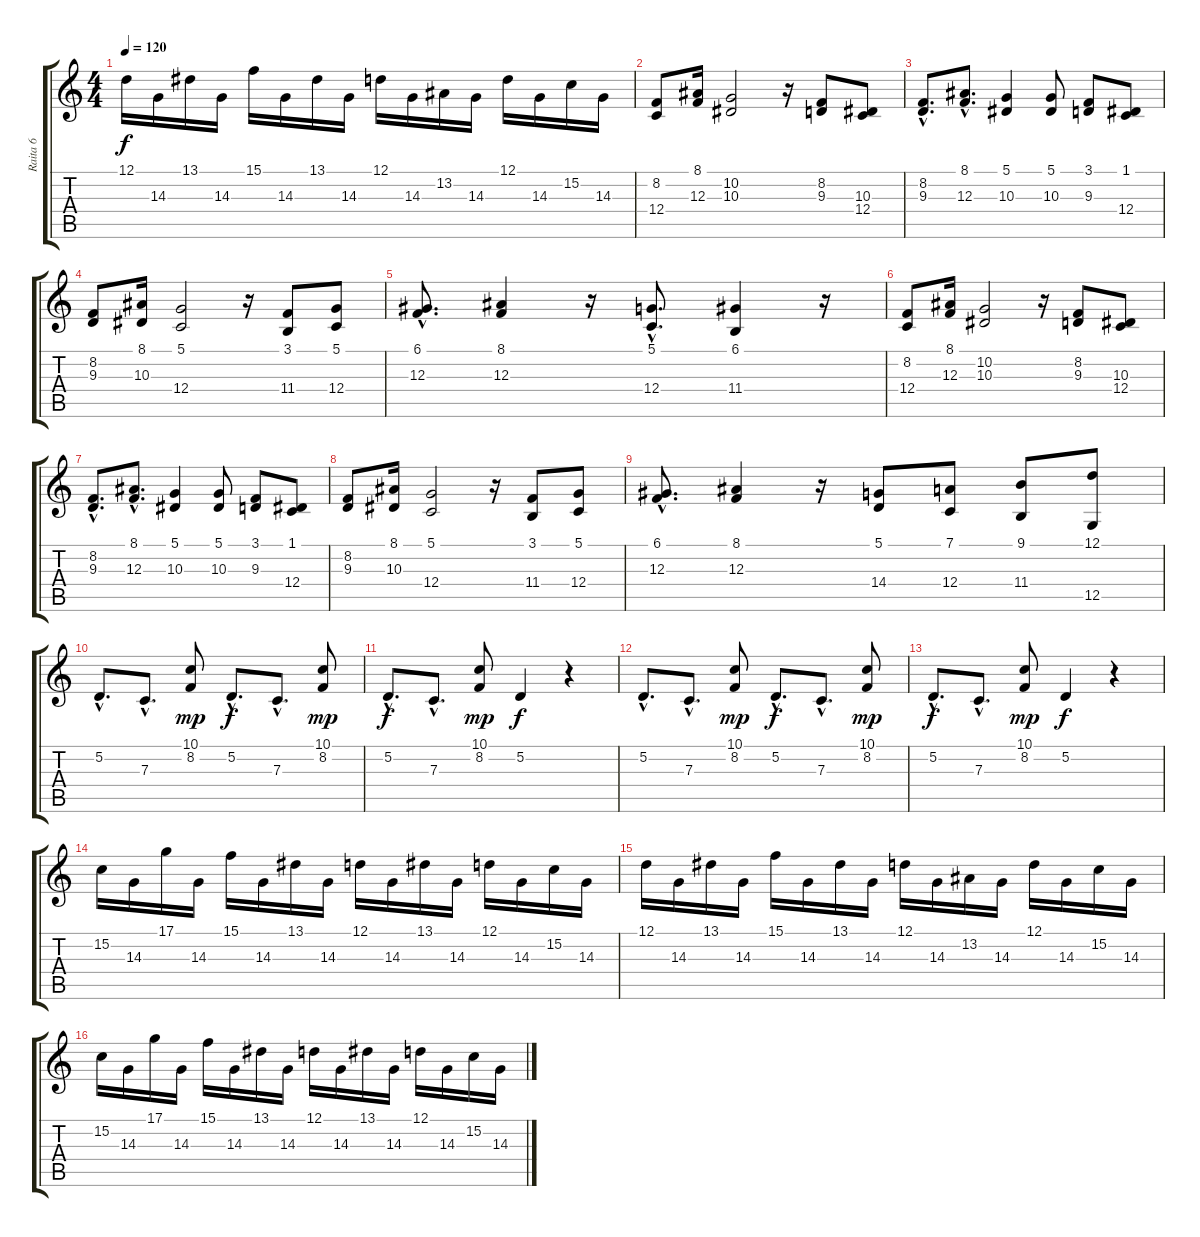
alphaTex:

\track ("Raita 6" "Raita 6") {instrument stringensemble1}
\staff {score tabs}
\tuning (D4 A3 F3 C3 G2 D2) {hide}
\ts (4 4)
\tempo 120
\clef g2
\ks c
12.1.16{dy f} 14.3.16 13.1.16 14.3.16 15.1.16 14.3.16 13.1.16 14.3.16 12.1.16 14.3.16 13.2.16 14.3.16 12.1.16 14.3.16 15.2.16 14.3.16 |
(8.2 12.4).8 (8.1 12.3).16 (10.2 10.3).2 r.16 (8.2 9.3).8 (10.3 12.4).8 |
(8.2{hac} 9.3{hac}).8{d} (8.1{hac} 12.3{hac}).8{d} (5.1 10.3).4 (5.1 10.3).8 (3.1 9.3).8 (1.1 12.4).8 |
(8.2 9.3).8 (8.1 10.3).16 (5.1 12.4).2 r.16 (3.1 11.4).8 (5.1 12.4).8 |
(6.1{hac} 12.3{hac}).8{d} (8.1 12.3).4 r.16 (5.1{hac} 12.4{hac}).8{d} (6.1 11.4).4 r.16 |
(8.2 12.4).8 (8.1 12.3).16 (10.2 10.3).2 r.16 (8.2 9.3).8 (10.3 12.4).8 |
(8.2{hac} 9.3{hac}).8{d} (8.1{hac} 12.3{hac}).8{d} (5.1 10.3).4 (5.1 10.3).8 (3.1 9.3).8 (1.1 12.4).8 |
(8.2 9.3).8 (8.1 10.3).16 (5.1 12.4).2 r.16 (3.1 11.4).8 (5.1 12.4).8 |
(6.1{hac} 12.3{hac}).8{d} (8.1 12.3).4 r.16 (5.1 14.4).8 (7.1 12.4).8 (9.1 11.4).8 (12.1 12.5).8 |
5.2{hac}.8{d} 7.3{hac}.8{d} (10.1 8.2).8{dy mp} 5.2{hac}.8{d dy f} 7.3{hac}.8{d} (10.1 8.2).8{dy mp} |
5.2{hac}.8{d dy f} 7.3{hac}.8{d} (10.1 8.2).8{dy mp} 5.2.4{dy f} r.4 |
5.2{hac}.8{d} 7.3{hac}.8{d} (10.1 8.2).8{dy mp} 5.2{hac}.8{d dy f} 7.3{hac}.8{d} (10.1 8.2).8{dy mp} |
5.2{hac}.8{d dy f} 7.3{hac}.8{d} (10.1 8.2).8{dy mp} 5.2.4{dy f} r.4 |
15.2.16 14.3.16 17.1.16 14.3.16 15.1.16 14.3.16 13.1.16 14.3.16 12.1.16 14.3.16 13.1.16 14.3.16 12.1.16 14.3.16 15.2.16 14.3.16 |
12.1.16 14.3.16 13.1.16 14.3.16 15.1.16 14.3.16 13.1.16 14.3.16 12.1.16 14.3.16 13.2.16 14.3.16 12.1.16 14.3.16 15.2.16 14.3.16 |
15.2.16 14.3.16 17.1.16 14.3.16 15.1.16 14.3.16 13.1.16 14.3.16 12.1.16 14.3.16 13.1.16 14.3.16 12.1.16 14.3.16 15.2.16 14.3.16
